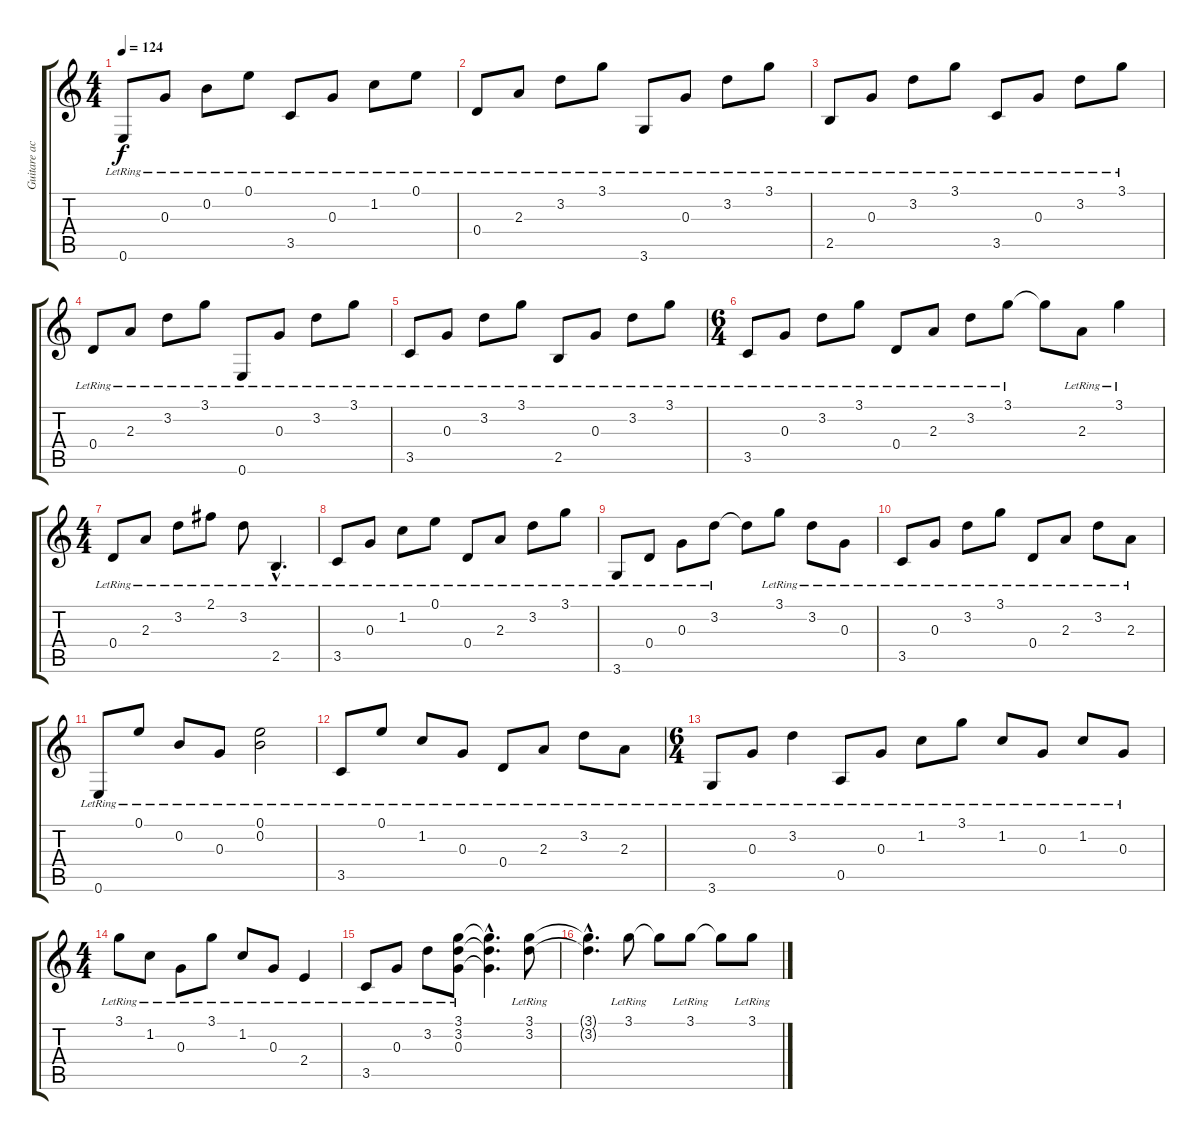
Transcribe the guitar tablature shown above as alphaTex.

\track ("Guitare acoustique" "Guitare ac") {instrument acousticguitarsteel}
\staff {score tabs}
\tuning (E4 B3 G3 D3 A2 E2) {hide}
\ts (4 4)
\tempo 124
\clef g2
\ks c
0.6{lr}.8{dy f} 0.3{lr}.8 0.2{lr}.8 0.1{lr}.8 3.5{lr}.8 0.3{lr}.8 1.2{lr}.8 0.1{lr}.8 |
0.4{lr}.8 2.3{lr}.8 3.2{lr}.8 3.1{lr}.8 3.6{lr}.8 0.3{lr}.8 3.2{lr}.8 3.1{lr}.8 |
2.5{lr}.8 0.3{lr}.8 3.2{lr}.8 3.1{lr}.8 3.5{lr}.8 0.3{lr}.8 3.2{lr}.8 3.1{lr}.8 |
0.4{lr}.8 2.3{lr}.8 3.2{lr}.8 3.1{lr}.8 0.6{lr}.8 0.3{lr}.8 3.2{lr}.8 3.1{lr}.8 |
3.5{lr}.8 0.3{lr}.8 3.2{lr}.8 3.1{lr}.8 2.5{lr}.8 0.3{lr}.8 3.2{lr}.8 3.1{lr}.8 |
\ts (6 4)
3.5{lr}.8 0.3{lr}.8 3.2{lr}.8 3.1{lr}.8 0.4{lr}.8 2.3{lr}.8 3.2{lr}.8 3.1{lr}.8 3.1{t}.8 2.3{lr}.8 3.1{lr}.4 |
\ts (4 4)
0.4{lr}.8 2.3{lr}.8 3.2{lr}.8 2.1{lr}.8 3.2{lr}.8 2.5{hac lr}.4{d} |
3.5{lr}.8 0.3{lr}.8 1.2{lr}.8 0.1{lr}.8 0.4{lr}.8 2.3{lr}.8 3.2{lr}.8 3.1{lr}.8 |
3.6{lr}.8 0.4{lr}.8 0.3{lr}.8 3.2{lr}.8 3.2{t}.8 3.1{lr}.8 3.2{lr}.8 0.3{lr}.8 |
3.5{lr}.8 0.3{lr}.8 3.2{lr}.8 3.1{lr}.8 0.4{lr}.8 2.3{lr}.8 3.2{lr}.8 2.3{lr}.8 |
0.6{lr}.8 0.1{lr}.8 0.2{lr}.8 0.3{lr}.8 (0.1{lr} 0.2{lr}).2 |
3.5{lr}.8 0.1{lr}.8 1.2{lr}.8 0.3{lr}.8 0.4{lr}.8 2.3{lr}.8 3.2{lr}.8 2.3{lr}.8 |
\ts (6 4)
3.6{lr}.8 0.3{lr}.8 3.2{lr}.4 0.5{lr}.8 0.3{lr}.8 1.2{lr}.8 3.1{lr}.8 1.2{lr}.8 0.3{lr}.8 1.2{lr}.8 0.3{lr}.8 |
\ts (4 4)
3.1{lr}.8 1.2{lr}.8 0.3{lr}.8 3.1{lr}.8 1.2{lr}.8 0.3{lr}.8 2.4{lr}.4 |
3.5{lr}.8 0.3{lr}.8 3.2{lr}.8 (3.1{lr} 3.2{lr} 0.3{lr}).8 (3.1{hac t} 3.2{hac t} 0.3{hac t}).4{d} (3.1{lr} 3.2{lr}).8 |
(3.1{hac t} 3.2{hac t}).4{d} 3.1{lr}.8 3.1{t}.8 3.1{lr}.8 3.1{t}.8 3.1{lr}.8
